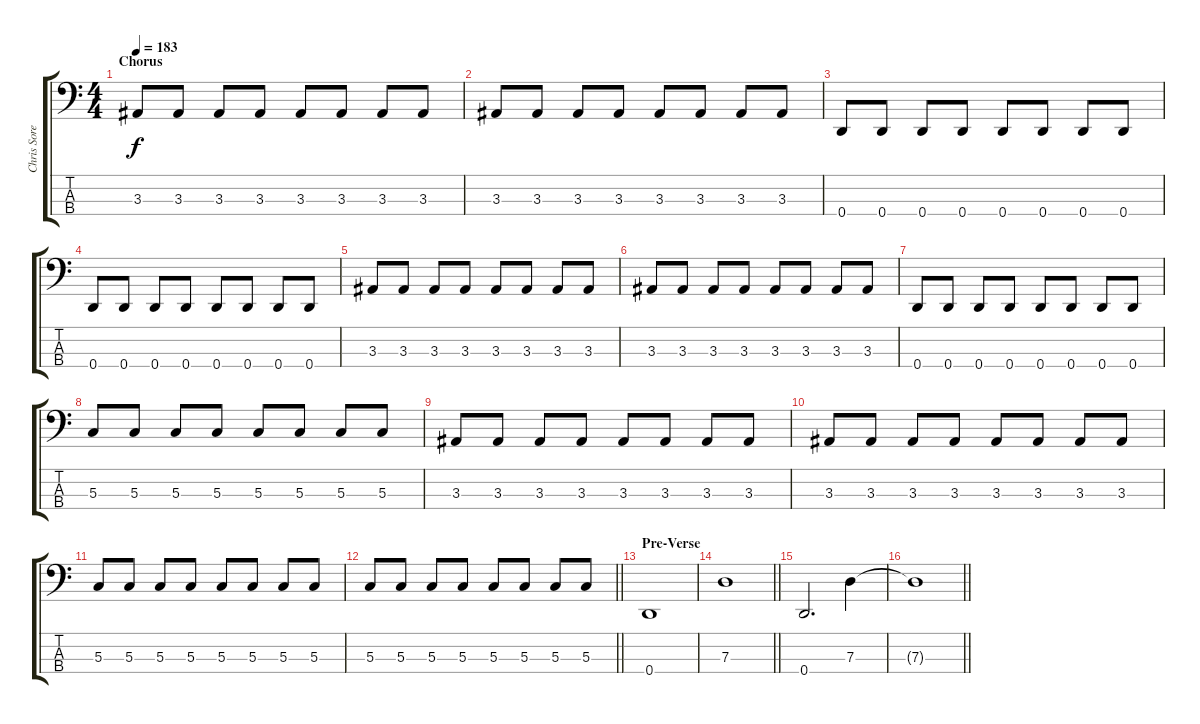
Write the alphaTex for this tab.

\track ("Chris Sorenson" "Chris Sore") {instrument electricbasspick}
\staff {score tabs}
\tuning (F2 C2 G1 D1) {hide}
\ts (4 4)
\section ("" "Chorus")
\tempo 183
\clef f4
\ks c
3.3.8{dy f} 3.3.8 3.3.8 3.3.8 3.3.8 3.3.8 3.3.8 3.3.8 |
3.3.8 3.3.8 3.3.8 3.3.8 3.3.8 3.3.8 3.3.8 3.3.8 |
0.4.8 0.4.8 0.4.8 0.4.8 0.4.8 0.4.8 0.4.8 0.4.8 |
0.4.8 0.4.8 0.4.8 0.4.8 0.4.8 0.4.8 0.4.8 0.4.8 |
3.3.8 3.3.8 3.3.8 3.3.8 3.3.8 3.3.8 3.3.8 3.3.8 |
3.3.8 3.3.8 3.3.8 3.3.8 3.3.8 3.3.8 3.3.8 3.3.8 |
0.4.8 0.4.8 0.4.8 0.4.8 0.4.8 0.4.8 0.4.8 0.4.8 |
5.3.8 5.3.8 5.3.8 5.3.8 5.3.8 5.3.8 5.3.8 5.3.8 |
3.3.8 3.3.8 3.3.8 3.3.8 3.3.8 3.3.8 3.3.8 3.3.8 |
3.3.8 3.3.8 3.3.8 3.3.8 3.3.8 3.3.8 3.3.8 3.3.8 |
5.3.8 5.3.8 5.3.8 5.3.8 5.3.8 5.3.8 5.3.8 5.3.8 |
\barLineRight lightlight
5.3.8 5.3.8 5.3.8 5.3.8 5.3.8 5.3.8 5.3.8 5.3.8 |
\section ("" "Pre-Verse")
0.4.1 |
\barLineRight lightlight
7.3.1 |
0.4.2{d} 7.3.4 |
\barLineRight lightlight
7.3{t}.1
